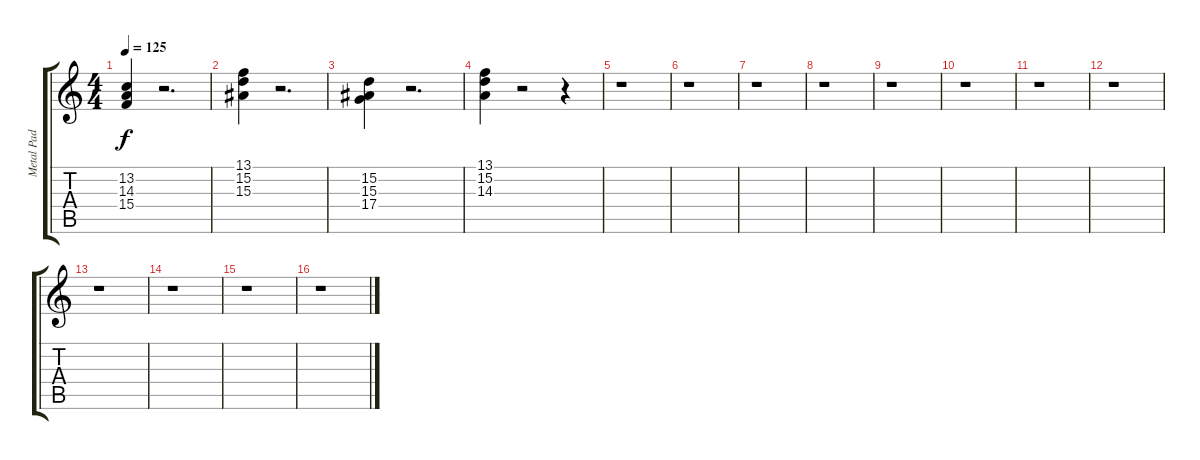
\track ("Metal Pad " "Metal Pad ") {instrument pad6metallic}
\staff {score tabs}
\tuning (E4 B3 G3 D3 A2 E2) {hide}
\ts (4 4)
\tempo 125
\clef g2
\ks c
(13.2 14.3 15.4).4{dy f} r.2{d} |
(13.1 15.2 15.3).4 r.2{d} |
(15.2 15.3 17.4).4 r.2{d} |
(13.1 15.2 14.3).4 r.2 r.4 |
r.1 |
r.1 |
r.1 |
r.1 |
r.1 |
r.1 |
r.1 |
r.1 |
r.1 |
r.1 |
r.1 |
r.1
